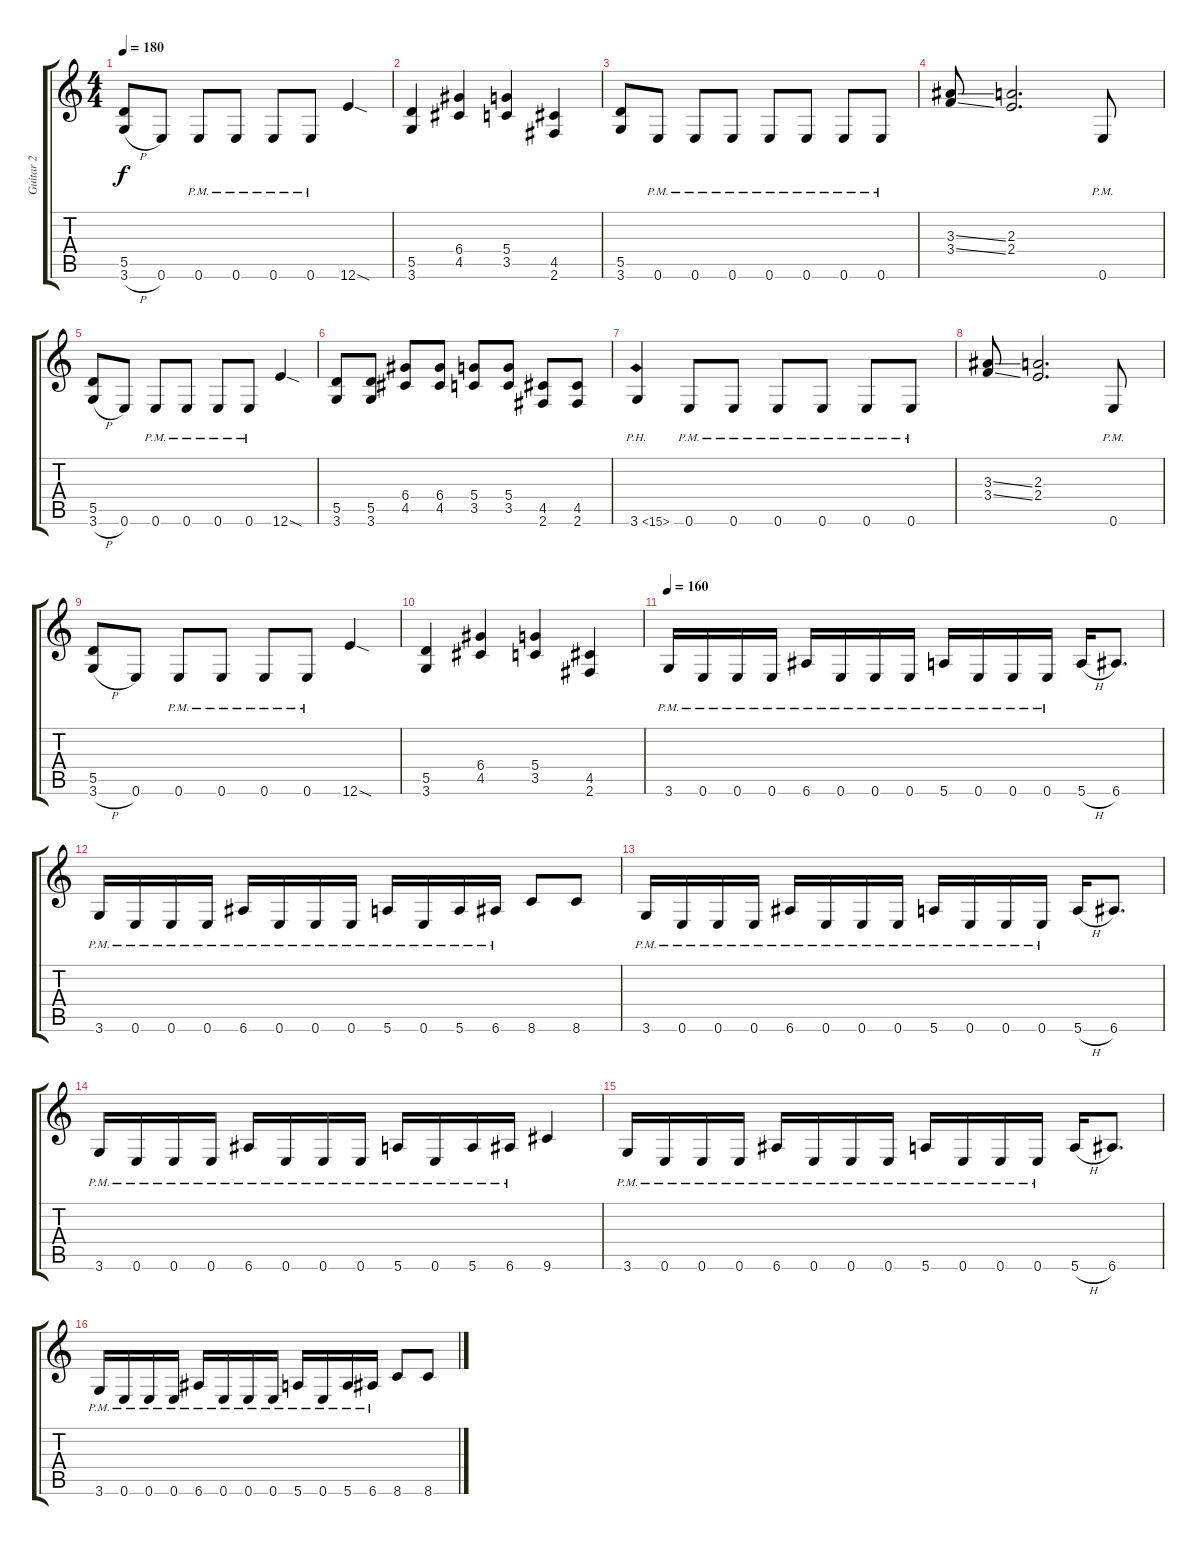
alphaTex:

\track ("Guitar 2" "Guitar 2") {instrument distortionguitar}
\staff {score tabs}
\tuning (E4 B3 G3 D3 A2 E2) {hide}
\ts (4 4)
\tempo 180
\clef g2
\ks c
(5.5 3.6{h}).8{dy f} 0.6.8 0.6{pm}.8 0.6{pm}.8 0.6{pm}.8 0.6{pm}.8 12.6{sod}.4 |
(5.5 3.6).4 (6.4 4.5).4 (5.4 3.5).4 (4.5 2.6).4 |
(5.5 3.6).8 0.6{pm}.8 0.6{pm}.8 0.6{pm}.8 0.6{pm}.8 0.6{pm}.8 0.6{pm}.8 0.6{pm}.8 |
(3.3{ss} 3.4{ss}).8 (2.3 2.4).2{d} 0.6{pm}.8 |
(5.5 3.6{h}).8 0.6.8 0.6{pm}.8 0.6{pm}.8 0.6{pm}.8 0.6{pm}.8 12.6{sod}.4 |
(5.5 3.6).8 (5.5 3.6).8 (6.4 4.5).8 (6.4 4.5).8 (5.4 3.5).8 (5.4 3.5).8 (4.5 2.6).8 (4.5 2.6).8 |
3.6{ph 12}.4 0.6{pm}.8 0.6{pm}.8 0.6{pm}.8 0.6{pm}.8 0.6{pm}.8 0.6{pm}.8 |
(3.3{ss} 3.4{ss}).8 (2.3 2.4).2{d} 0.6{pm}.8 |
(5.5 3.6{h}).8 0.6.8 0.6{pm}.8 0.6{pm}.8 0.6{pm}.8 0.6{pm}.8 12.6{sod}.4 |
(5.5 3.6).4 (6.4 4.5).4 (5.4 3.5).4 (4.5 2.6).4 |
\tempo 160
3.6{pm}.16 0.6{pm}.16 0.6{pm}.16 0.6{pm}.16 6.6{pm}.16 0.6{pm}.16 0.6{pm}.16 0.6{pm}.16 5.6{pm}.16 0.6{pm}.16 0.6{pm}.16 0.6{pm}.16 5.6{h}.16 6.6.8{d} |
3.6{pm}.16 0.6{pm}.16 0.6{pm}.16 0.6{pm}.16 6.6{pm}.16 0.6{pm}.16 0.6{pm}.16 0.6{pm}.16 5.6{pm}.16 0.6{pm}.16 5.6{pm}.16 6.6{pm}.16 8.6.8 8.6.8 |
3.6{pm}.16 0.6{pm}.16 0.6{pm}.16 0.6{pm}.16 6.6{pm}.16 0.6{pm}.16 0.6{pm}.16 0.6{pm}.16 5.6{pm}.16 0.6{pm}.16 0.6{pm}.16 0.6{pm}.16 5.6{h}.16 6.6.8{d} |
3.6{pm}.16 0.6{pm}.16 0.6{pm}.16 0.6{pm}.16 6.6{pm}.16 0.6{pm}.16 0.6{pm}.16 0.6{pm}.16 5.6{pm}.16 0.6{pm}.16 5.6{pm}.16 6.6{pm}.16 9.6.4 |
3.6{pm}.16 0.6{pm}.16 0.6{pm}.16 0.6{pm}.16 6.6{pm}.16 0.6{pm}.16 0.6{pm}.16 0.6{pm}.16 5.6{pm}.16 0.6{pm}.16 0.6{pm}.16 0.6{pm}.16 5.6{h}.16 6.6.8{d} |
3.6{pm}.16 0.6{pm}.16 0.6{pm}.16 0.6{pm}.16 6.6{pm}.16 0.6{pm}.16 0.6{pm}.16 0.6{pm}.16 5.6{pm}.16 0.6{pm}.16 5.6{pm}.16 6.6{pm}.16 8.6.8 8.6.8
